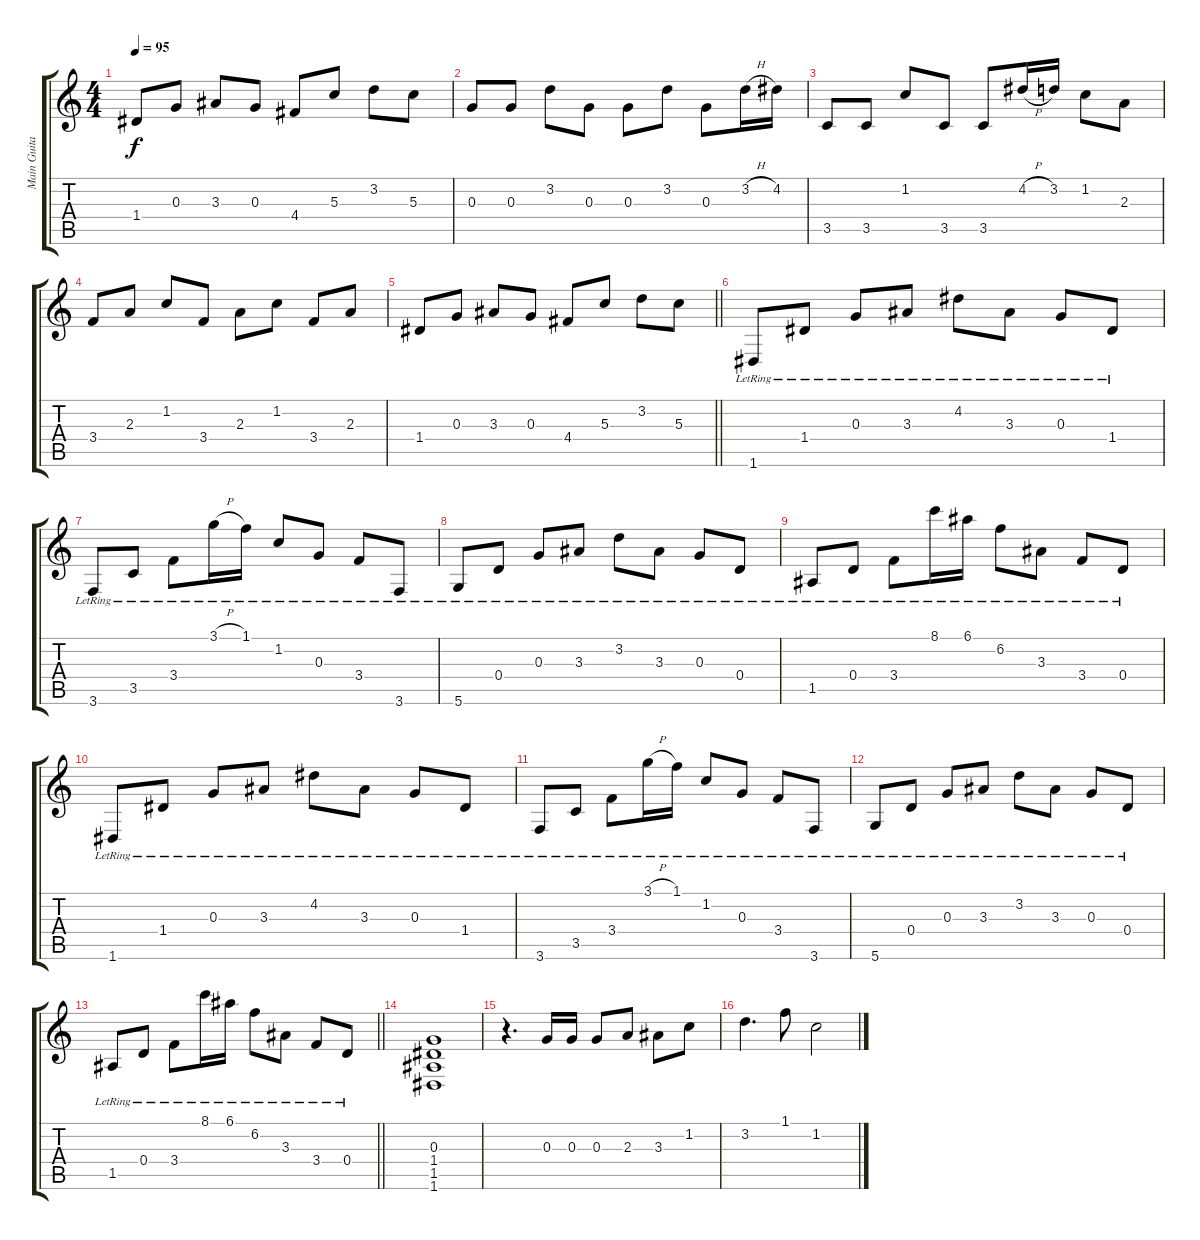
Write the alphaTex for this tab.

\track ("Main Guitar" "Main Guita") {instrument acousticguitarsteel}
\staff {score tabs}
\tuning (E4 B3 G3 D3 A2 D2) {hide}
\ts (4 4)
\tempo 95
\clef g2
\ks c
1.4.8{dy f} 0.3.8 3.3.8 0.3.8 4.4.8 5.3.8 3.2.8 5.3.8 |
0.3.8 0.3.8 3.2.8 0.3.8 0.3.8 3.2.8 0.3.8 3.2{h}.16 4.2.16 |
3.5.8 3.5.8 1.2.8 3.5.8 3.5.8 4.2{h}.16 3.2.16 1.2.8 2.3.8 |
3.4.8 2.3.8 1.2.8 3.4.8 2.3.8 1.2.8 3.4.8 2.3.8 |
\barLineRight lightlight
1.4.8 0.3.8 3.3.8 0.3.8 4.4.8 5.3.8 3.2.8 5.3.8 |
1.6{lr}.8 1.4{lr}.8 0.3{lr}.8 3.3{lr}.8 4.2{lr}.8 3.3{lr}.8 0.3{lr}.8 1.4{lr}.8 |
3.6{lr}.8 3.5{lr}.8 3.4{lr}.8 3.1{h lr}.16 1.1{lr}.16 1.2{lr}.8 0.3{lr}.8 3.4{lr}.8 3.6{lr}.8 |
5.6{lr}.8 0.4{lr}.8 0.3{lr}.8 3.3{lr}.8 3.2{lr}.8 3.3{lr}.8 0.3{lr}.8 0.4{lr}.8 |
1.5{lr}.8 0.4{lr}.8 3.4{lr}.8 8.1{lr}.16 6.1{lr}.16 6.2{lr}.8 3.3{lr}.8 3.4{lr}.8 0.4{lr}.8 |
1.6{lr}.8 1.4{lr}.8 0.3{lr}.8 3.3{lr}.8 4.2{lr}.8 3.3{lr}.8 0.3{lr}.8 1.4{lr}.8 |
3.6{lr}.8 3.5{lr}.8 3.4{lr}.8 3.1{h lr}.16 1.1{lr}.16 1.2{lr}.8 0.3{lr}.8 3.4{lr}.8 3.6{lr}.8 |
5.6{lr}.8 0.4{lr}.8 0.3{lr}.8 3.3{lr}.8 3.2{lr}.8 3.3{lr}.8 0.3{lr}.8 0.4{lr}.8 |
\barLineRight lightlight
1.5{lr}.8 0.4{lr}.8 3.4{lr}.8 8.1{lr}.16 6.1{lr}.16 6.2{lr}.8 3.3{lr}.8 3.4{lr}.8 0.4{lr}.8 |
(0.3 1.4 1.5 1.6).1 |
r.4{d} 0.3.16{instrument overdrivenguitar} 0.3.16 0.3.8 2.3.8 3.3.8 1.2.8 |
3.2.4{d} 1.1.8 1.2.2
